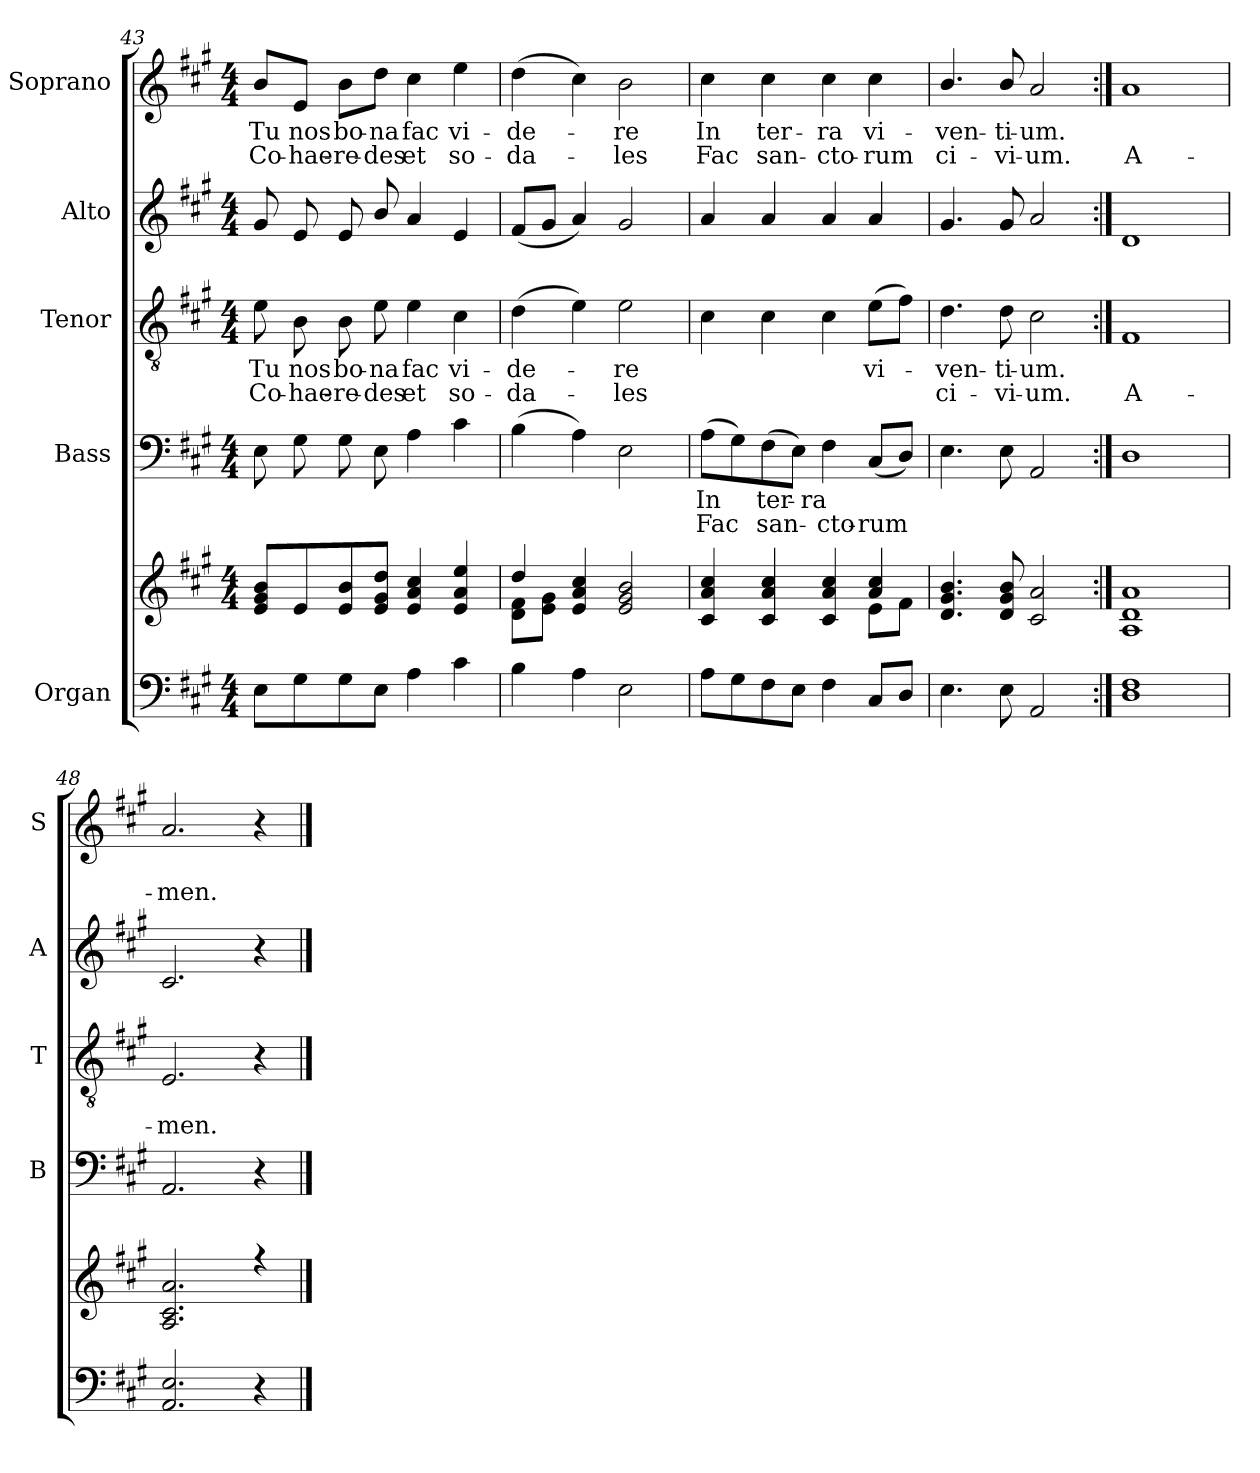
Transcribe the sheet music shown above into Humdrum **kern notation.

**kern	**kern	**kern	**text	**text	**kern	**text	**text	**kern	**kern	**text	**text
*part5	*part5	*part4	*part4	*part4	*part3	*part3	*part3	*part2	*part1	*part1	*part1
*staff6	*staff5	*staff4	*staff4	*staff4	*staff3	*staff3	*staff3	*staff2	*staff1	*staff1	*staff1
*I"Organ	*	*I"Bass	*	*	*I"Tenor	*	*	*I"Alto	*I"Soprano	*	*
*	*	*I'B	*	*	*I'T	*	*	*I'A	*I'S	*	*
*clefF4	*clefG2	*clefF4	*	*	*clefGv2	*	*	*clefG2	*clefG2	*	*
*k[f#c#g#]	*k[f#c#g#]	*k[f#c#g#]	*	*	*k[f#c#g#]	*	*	*k[f#c#g#]	*k[f#c#g#]	*	*
*A:	*A:	*A:	*	*	*A:	*	*	*A:	*A:	*	*
*M4/4	*M4/4	*M4/4	*	*	*M4/4	*	*	*M4/4	*M4/4	*	*
=43	=43	=43	=43	=43	=43	=43	=43	=43	=43	=43	=43
*	*^	*	*	*	*	*	*	*	*	*	*
!	!	!	!	!	!	!	!LO:LY:b	!LO:LY:b	!	!	!LO:LY:b	!LO:LY:b
8EL	8e/ 8g#/ 8b/L	1ryy	8E	.	.	8e	Tu	Co-	8g#	8b/L	Tu	Co-
!	!	!	!	!	!	!	!LO:LY:b	!LO:LY:b	!	!	!LO:LY:b	!LO:LY:b
8G#	8e/	.	8G#	.	.	8B	-nos	hae-	8e	8e/J	-nos	hae-
!	!	!	!	!	!	!	!LO:LY:b	!LO:LY:b	!	!	!LO:LY:b	!LO:LY:b
8G#	8e/ 8b/	.	8G#	.	.	8B	-bo-	-re-	8e	8b\L	-bo-	-re-
!	!	!	!	!	!	!	!LO:LY:b	!LO:LY:b	!	!	!LO:LY:b	!LO:LY:b
8EJ	8e/ 8g#/ 8dd/J	.	8E	.	.	8e	-na	des	8b/	8dd\J	-na	des
!	!	!	!	!	!	!	!LO:LY:b	!LO:LY:b	!	!	!LO:LY:b	!LO:LY:b
4A	4e/ 4a/ 4cc#/	.	4A	.	.	4e	fac	et	4a	4cc#	fac	et
!	!	!	!	!	!	!	!LO:LY:b	!LO:LY:b	!	!	!LO:LY:b	!LO:LY:b
4c#	4e/ 4a/ 4ee/	.	4c#	.	.	4c#	vi-	-so-	4e	4ee	vi-	-so-
=44	=44	=44	=44	=44	=44	=44	=44	=44	=44	=44	=44	=44
!	!	!	!	!	!	!	!LO:LY:b	!LO:LY:b	!	!	!LO:LY:b	!LO:LY:b
4B	4dd/	8d\ 8f#\L	(>4B	.	.	(>4d	-de-	da-	(<8f#L	(>4dd	-de-	da-
.	.	8e\ 8g#\J	.	.	.	.	.	.	8g#J	.	.	.
4A	4e/ 4a/ 4cc#/	2.ryy	4A)	.	.	4e)	.	.	4a)	4cc#)	.	.
!	!	!	!	!	!	!	!LO:LY:b	!LO:LY:b	!	!	!LO:LY:b	!LO:LY:b
2E	2e/ 2g#/ 2b/	.	2E	.	.	2e	re	les	2g#	2b	re	les
=45	=45	=45	=45	=45	=45	=45	=45	=45	=45	=45	=45	=45
!	!	!	!	!LO:LY:a	!LO:LY:a	!	!	!	!	!	!LO:LY:b	!LO:LY:b
8AL	4c#/ 4a/ 4cc#/	2.ryy	(>8AL	In	Fac	4c#	.	.	4a	4cc#	In	Fac
8G#	.	.	8G#)	.	.	.	.	.	.	.	.	.
!	!	!	!	!LO:LY:a	!LO:LY:a	!	!	!	!	!	!LO:LY:b	!LO:LY:b
8F#	4c#/ 4a/ 4cc#/	.	(>8F#	ter-	san-	4c#	.	.	4a	4cc#	ter-	-san-
8EJ	.	.	8EJ)	.	.	.	.	.	.	.	.	.
!	!	!	!	!LO:LY:a	!LO:LY:a	!	!	!	!	!	!LO:LY:b	!LO:LY:b
4F#	4c#/ 4a/ 4cc#/	.	4F#	ra	cto-	4c#	.	.	4a	4cc#	-ra	cto-
!	!	!	!	!	!LO:LY:a	!	!LO:LY:b	!	!	!	!LO:LY:b	!LO:LY:b
8C#L	4a/ 4cc#/	8e\L	(<8C#L	.	-rum	(>8eL	vi-	.	4a	4cc#	-vi-	-rum
8DJ	.	8f#\J	8DJ)	.	.	8f#J)	.	.	.	.	.	.
=46	=46	=46	=46	=46	=46	=46	=46	=46	=46	=46	=46	=46
!	!	!	!	!	!	!	!LO:LY:b	!LO:LY:b	!	!	!LO:LY:b	!LO:LY:b
4.E	4.d/ 4.g#/ 4.b/	1ryy	4.E	.	.	4.d	ven-	-ci-	4.g#	4.b/	ven-	-ci-
!	!	!	!	!	!	!	!LO:LY:b	!LO:LY:b	!	!	!LO:LY:b	!LO:LY:b
8E	8d/ 8g#/ 8b/	.	8E	.	.	8d	-ti-	-vi-	8g#	8b/	-ti-	-vi-
!	!	!	!	!	!	!	!LO:LY:b	!LO:LY:b	!	!	!LO:LY:b	!LO:LY:b
2AA	2c#/ 2a/	.	2AA	.	.	2c#	-um.	um.	2a	2a	-um.	um.
=47:|!	=47:|!	=47:|!	=47:|!	=47:|!	=47:|!	=47:|!	=47:|!	=47:|!	=47:|!	=47:|!	=47:|!	=47:|!
!	!	!	!	!	!	!	!	!LO:LY:b	!	!	!	!LO:LY:b
1D 1F#	1A/ 1d/ 1a/	1ryy	1D	.	.	1F#	.	A-	1d	1a	.	A-
=48	=48	=48	=48	=48	=48	=48	=48	=48	=48	=48	=48	=48
!	!	!	!	!	!	!	!	!LO:LY:b	!	!	!	!LO:LY:b
2.AA 2.E	2.A/ 2.c#/ 2.a/	1ryy	2.AA	.	.	2.E	.	-men.	2.c#	2.a	.	-men.
4r	4r	.	4r	.	.	4r	.	.	4r	4r	.	.
*	*v	*v	*	*	*	*	*	*	*	*	*	*
==	==	==	==	==	==	==	==	==	==	==	==
*-	*-	*-	*-	*-	*-	*-	*-	*-	*-	*-	*-
